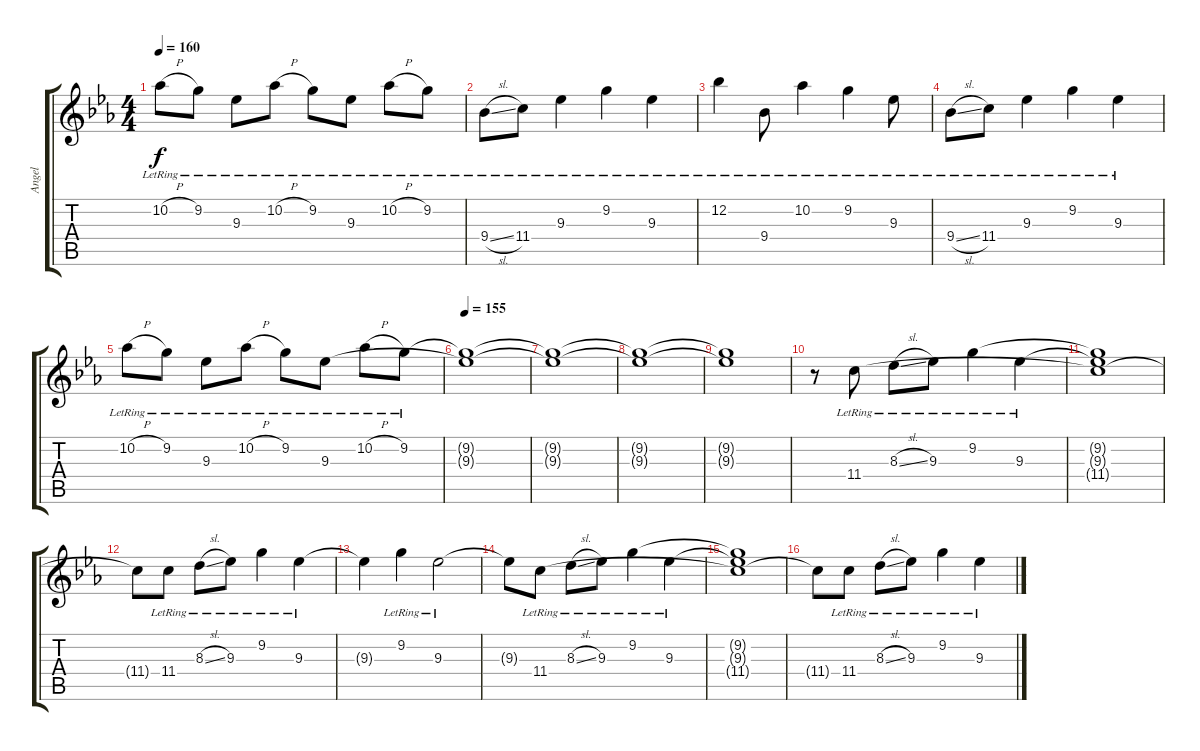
\track ("Angel" "Angel") {instrument distortionguitar}
\staff {score tabs}
\tuning (Eb4 Bb3 Gb3 Db3 Ab2 Eb2) {hide}
\ts (4 4)
\tempo 160
\clef g2
\ks cminor
10.2{h lr}.8{dy f} 9.2{lr}.8 9.3{lr}.8 10.2{h lr}.8 9.2{lr}.8 9.3{lr}.8 10.2{h lr}.8 9.2{lr}.8 |
9.4{sl lr}.8 11.4{lr}.8 9.3{lr}.4 9.2{lr}.4 9.3{lr}.4 |
12.2{lr}.4 9.4{lr}.8 10.2{lr}.4 9.2{lr}.4 9.3{lr}.8 |
9.4{sl lr}.8 11.4{lr}.8 9.3{lr}.4 9.2{lr}.4 9.3{lr}.4 |
10.2{h lr}.8 9.2{lr}.8 9.3{lr}.8 10.2{h lr}.8 9.2{lr}.8 9.3{lr}.8 10.2{h lr}.8 9.2{lr}.8 |
\tempo 155
(9.2{t} 9.3{t}).1 |
(9.2{t} 9.3{t}).1 |
(9.2{t} 9.3{t}).1 |
(9.2{t} 9.3{t}).1 |
r.8{instrument electricguitarjazz} 11.4{lr}.8 8.3{sl lr}.8 9.3{lr}.8 9.2{lr}.4 9.3{lr}.4 |
(9.2{t} 9.3{t} 11.4{t}).1 |
11.4{t}.8 11.4{lr}.8 8.3{sl lr}.8 9.3{lr}.8 9.2{lr}.4 9.3{lr}.4 |
9.3{t}.4 9.2{lr}.4 9.3{lr}.2 |
9.3{t}.8 11.4{lr}.8 8.3{sl lr}.8 9.3{lr}.8 9.2{lr}.4 9.3{lr}.4 |
(9.2{t} 9.3{t} 11.4{t}).1 |
11.4{t}.8 11.4{lr}.8 8.3{sl lr}.8 9.3{lr}.8 9.2{lr}.4 9.3{lr}.4
